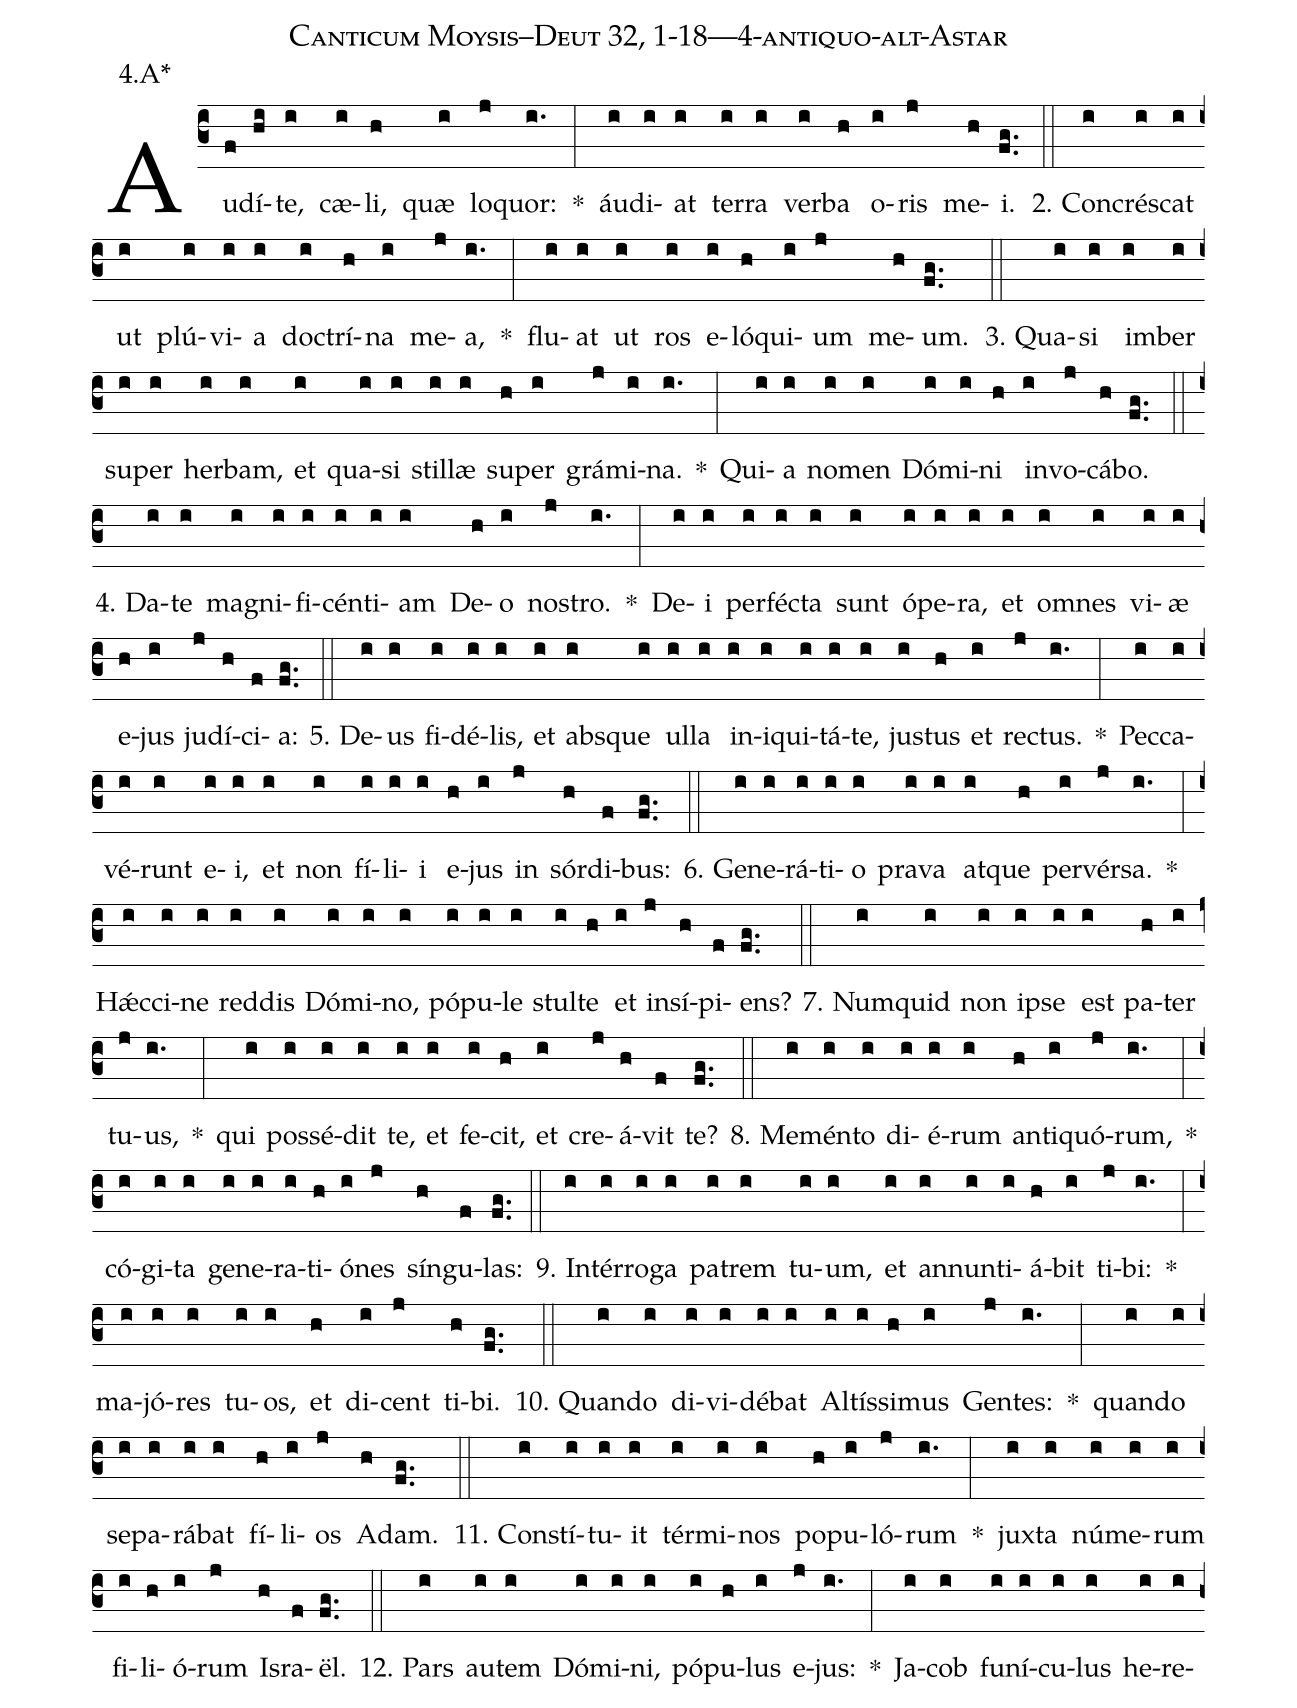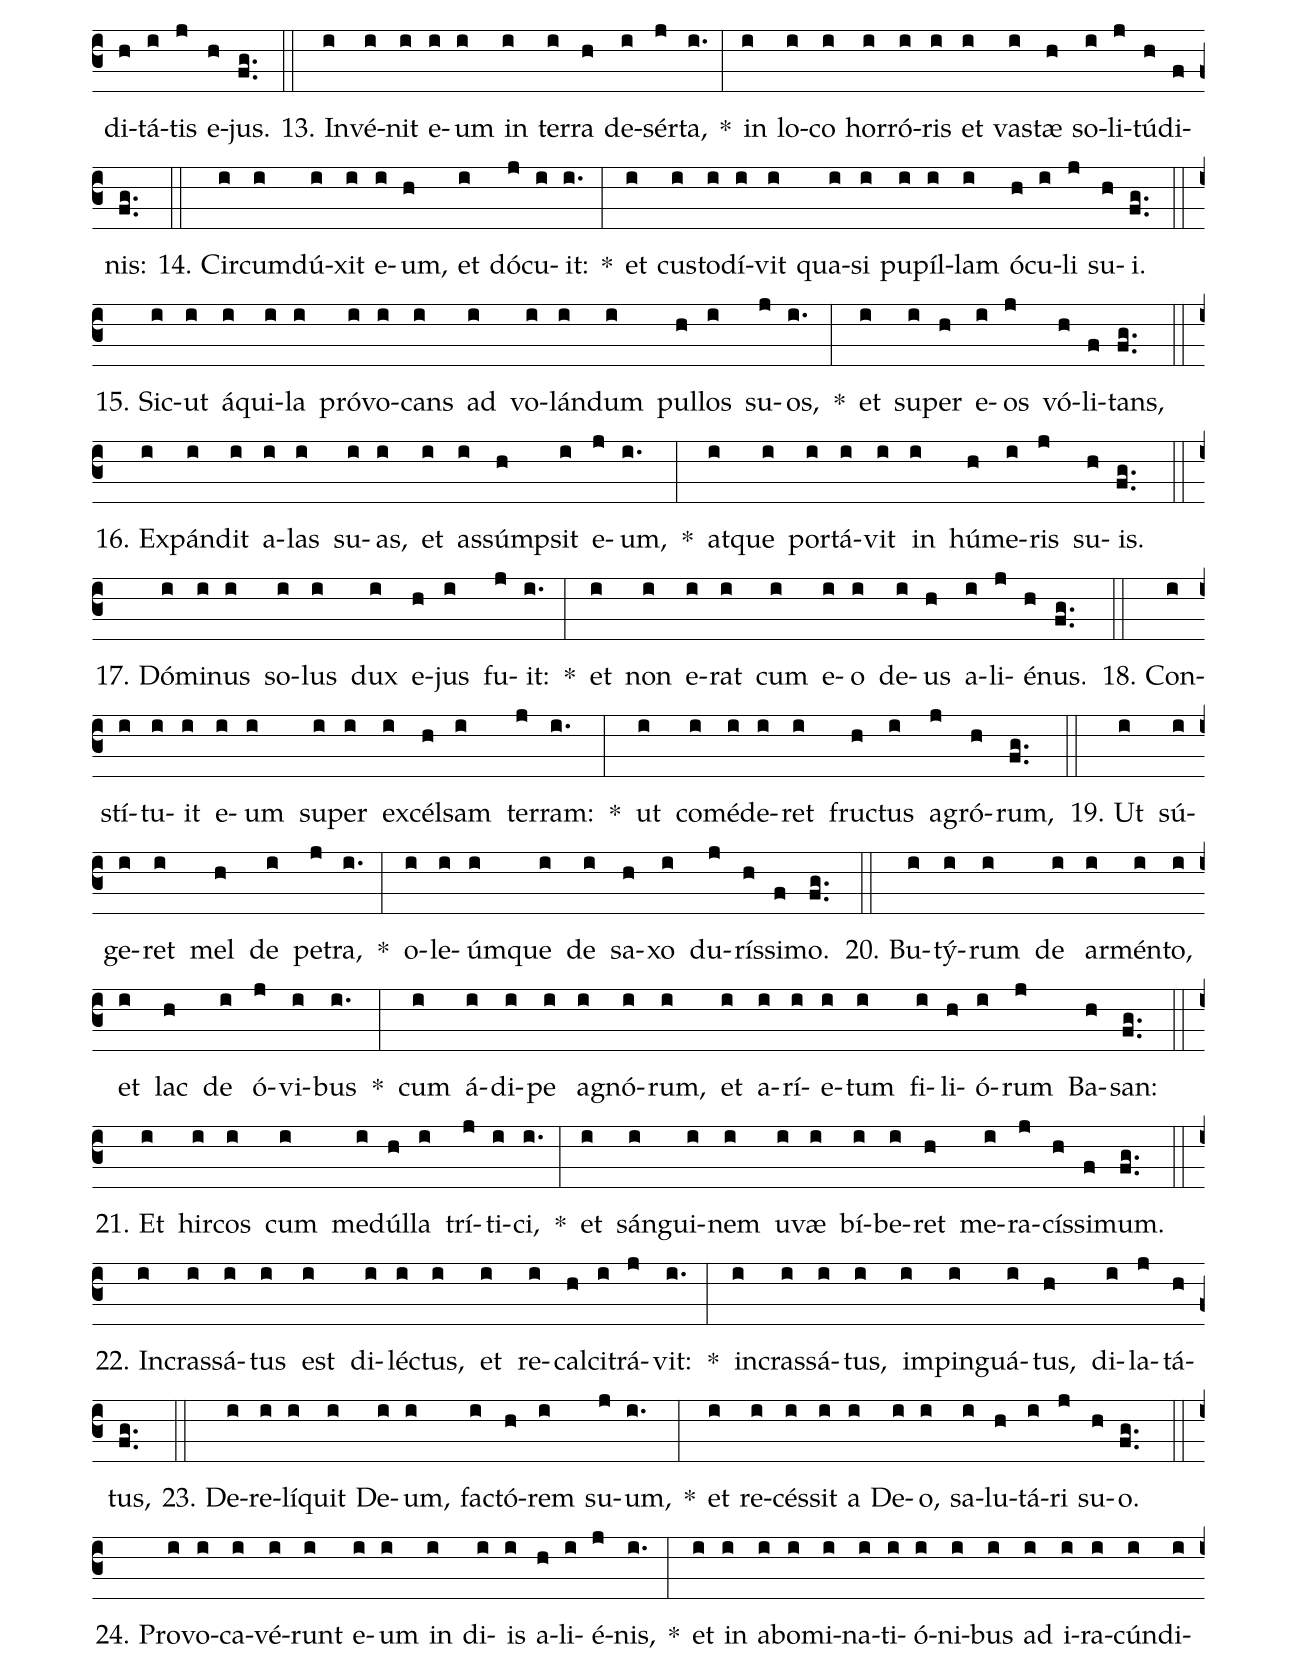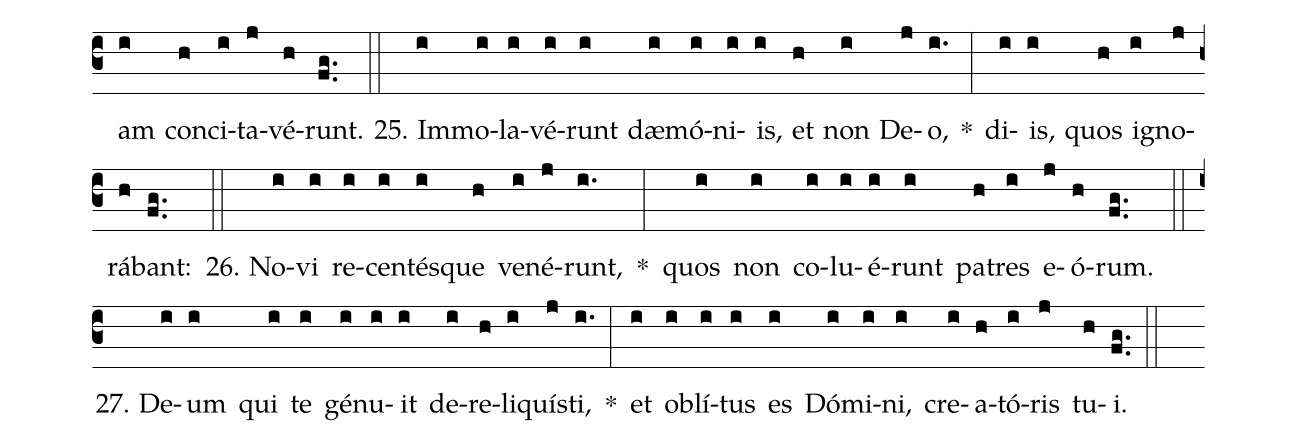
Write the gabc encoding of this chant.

name: Canticum Moysis--Deut 32, 1-18---4-antiquo-alt-Astar;
annotation: 4.A*;
%%
(c3)Au(f)dí(hi)te,(i) cæ(i)li,(h) quæ(i) lo(j)quor:(i.) *(:) áu(i)di(i)at(i) ter(i)ra(i) ver(i)ba(h) o(i)ris(j) me(h)i.(fg..) (::)
2. Con(i)crés(i)cat(i) ut(i) plú(i)vi(i)a(i) doc(i)trí(h)na(i) me(j)a,(i.) *(:) flu(i)at(i) ut(i) ros(i) e(i)ló(h)qui(i)um(j) me(h)um.(fg..) (::)
3. Qua(i)si(i) im(i)ber(i) su(i)per(i) her(i)bam,(i) et(i) qua(i)si(i) stil(i)læ(i) su(h)per(i) grá(j)mi(i)na.(i.) *(:) Qui(i)a(i) no(i)men(i) Dó(i)mi(i)ni(h) in(i)vo(j)cá(h)bo.(fg..) (::)
4. Da(i)te(i) ma(i)gni(i)fi(i)cén(i)ti(i)am(i) De(h)o(i) nos(j)tro.(i.) *(:) De(i)i(i) per(i)féc(i)ta(i) sunt(i) ó(i)pe(i)ra,(i) et(i) om(i)nes(i) vi(i)æ(i) e(h)jus(i) ju(j)dí(h)ci(f)a:(fg..) (::)
5. De(i)us(i) fi(i)dé(i)lis,(i) et(i) abs(i)que(i) ul(i)la(i) in(i)i(i)qui(i)tá(i)te,(i) jus(i)tus(h) et(i) rec(j)tus.(i.) *(:) Pec(i)ca(i)vé(i)runt(i) e(i)i,(i) et(i) non(i) fí(i)li(i)i(i) e(h)jus(i) in(j) sór(h)di(f)bus:(fg..) (::)
6. Ge(i)ne(i)rá(i)ti(i)o(i) pra(i)va(i) at(i)que(h) per(i)vér(j)sa.(i.) *(:) Hǽc(i)ci(i)ne(i) red(i)dis(i) Dó(i)mi(i)no,(i) pó(i)pu(i)le(i) stul(i)te(h) et(i) in(j)sí(h)pi(f)ens?(fg..) (::)
7. Num(i)quid(i) non(i) ip(i)se(i) est(i) pa(h)ter(i) tu(j)us,(i.) *(:) qui(i) pos(i)sé(i)dit(i) te,(i) et(i) fe(i)cit,(h) et(i) cre(j)á(h)vit(f) te?(fg..) (::)
8. Me(i)mén(i)to(i) di(i)é(i)rum(i) an(h)ti(i)quó(j)rum,(i.) *(:) có(i)gi(i)ta(i) ge(i)ne(i)ra(i)ti(h)ó(i)nes(j) sín(h)gu(f)las:(fg..) (::)
9. In(i)tér(i)ro(i)ga(i) pa(i)trem(i) tu(i)um,(i) et(i) an(i)nun(i)ti(i)á(h)bit(i) ti(j)bi:(i.) *(:) ma(i)jó(i)res(i) tu(i)os,(i) et(h) di(i)cent(j) ti(h)bi.(fg..) (::)
10. Quan(i)do(i) di(i)vi(i)dé(i)bat(i) Al(i)tís(i)si(h)mus(i) Gen(j)tes:(i.) *(:) quan(i)do(i) se(i)pa(i)rá(i)bat(i) fí(h)li(i)os(j) A(h)dam.(fg..) (::)
11. Con(i)stí(i)tu(i)it(i) tér(i)mi(i)nos(i) po(h)pu(i)ló(j)rum(i.) *(:) jux(i)ta(i) nú(i)me(i)rum(i) fi(i)li(h)ó(i)rum(j) Is(h)ra(f)ël.(fg..) (::)
12. Pars(i) au(i)tem(i) Dó(i)mi(i)ni,(i) pó(i)pu(h)lus(i) e(j)jus:(i.) *(:) Ja(i)cob(i) fu(i)ní(i)cu(i)lus(i) he(i)re(i)di(h)tá(i)tis(j) e(h)jus.(fg..) (::)
13. In(i)vé(i)nit(i) e(i)um(i) in(i) ter(i)ra(h) de(i)sér(j)ta,(i.) *(:) in(i) lo(i)co(i) hor(i)ró(i)ris(i) et(i) vas(i)tæ(h) so(i)li(j)tú(h)di(f)nis:(fg..) (::)
14. Cir(i)cum(i)dú(i)xit(i) e(i)um,(h) et(i) dó(j)cu(i)it:(i.) *(:) et(i) cus(i)to(i)dí(i)vit(i) qua(i)si(i) pu(i)píl(i)lam(i) ó(h)cu(i)li(j) su(h)i.(fg..) (::)
15. Sic(i)ut(i) á(i)qui(i)la(i) pró(i)vo(i)cans(i) ad(i) vo(i)lán(i)dum(i) pul(h)los(i) su(j)os,(i.) *(:) et(i) su(i)per(h) e(i)os(j) vó(h)li(f)tans,(fg..) (::)
16. Ex(i)pán(i)dit(i) a(i)las(i) su(i)as,(i) et(i) as(i)súmp(h)sit(i) e(j)um,(i.) *(:) at(i)que(i) por(i)tá(i)vit(i) in(i) hú(h)me(i)ris(j) su(h)is.(fg..) (::)
17. Dó(i)mi(i)nus(i) so(i)lus(i) dux(i) e(h)jus(i) fu(j)it:(i.) *(:) et(i) non(i) e(i)rat(i) cum(i) e(i)o(i) de(i)us(h) a(i)li(j)é(h)nus.(fg..) (::)
18. Con(i)stí(i)tu(i)it(i) e(i)um(i) su(i)per(i) ex(i)cél(h)sam(i) ter(j)ram:(i.) *(:) ut(i) com(i)é(i)de(i)ret(i) fruc(h)tus(i) a(j)gró(h)rum,(fg..) (::)
19. Ut(i) sú(i)ge(i)ret(i) mel(h) de(i) pe(j)tra,(i.) *(:) o(i)le(i)úm(i)que(i) de(i) sa(h)xo(i) du(j)rís(h)si(f)mo.(fg..) (::)
20. Bu(i)tý(i)rum(i) de(i) ar(i)mén(i)to,(i) et(i) lac(h) de(i) ó(j)vi(i)bus(i.) *(:) cum(i) á(i)di(i)pe(i) a(i)gnó(i)rum,(i) et(i) a(i)rí(i)e(i)tum(i) fi(i)li(h)ó(i)rum(j) Ba(h)san:(fg..) (::)
21. Et(i) hir(i)cos(i) cum(i) me(i)dúl(h)la(i) trí(j)ti(i)ci,(i.) *(:) et(i) sán(i)gui(i)nem(i) u(i)væ(i) bí(i)be(i)ret(h) me(i)ra(j)cís(h)si(f)mum.(fg..) (::)
22. In(i)cras(i)sá(i)tus(i) est(i) di(i)léc(i)tus,(i) et(i) re(i)cal(h)ci(i)trá(j)vit:(i.) *(:) in(i)cras(i)sá(i)tus,(i) im(i)pin(i)guá(i)tus,(h) di(i)la(j)tá(h)tus,(fg..) (::)
23. De(i)re(i)lí(i)quit(i) De(i)um,(i) fac(i)tó(h)rem(i) su(j)um,(i.) *(:) et(i) re(i)cés(i)sit(i) a(i) De(i)o,(i) sa(i)lu(h)tá(i)ri(j) su(h)o.(fg..) (::)
24. Pro(i)vo(i)ca(i)vé(i)runt(i) e(i)um(i) in(i) di(i)is(i) a(h)li(i)é(j)nis,(i.) *(:) et(i) in(i) ab(i)o(i)mi(i)na(i)ti(i)ó(i)ni(i)bus(i) ad(i) i(i)ra(i)cún(i)di(i)am(i) con(h)ci(i)ta(j)vé(h)runt.(fg..) (::)
25. Im(i)mo(i)la(i)vé(i)runt(i) dæ(i)mó(i)ni(i)is,(i) et(h) non(i) De(j)o,(i.) *(:) di(i)is,(i) quos(h) i(i)gno(j)rá(h)bant:(fg..) (::)
26. No(i)vi(i) re(i)cen(i)tés(i)que(h) ve(i)né(j)runt,(i.) *(:) quos(i) non(i) co(i)lu(i)é(i)runt(i) pa(h)tres(i) e(j)ó(h)rum.(fg..) (::)
27. De(i)um(i) qui(i) te(i) gé(i)nu(i)it(i) de(i)re(h)li(i)quís(j)ti,(i.) *(:) et(i) ob(i)lí(i)tus(i) es(i) Dó(i)mi(i)ni,(i) cre(i)a(h)tó(i)ris(j) tu(h)i.(fg..) (::)
